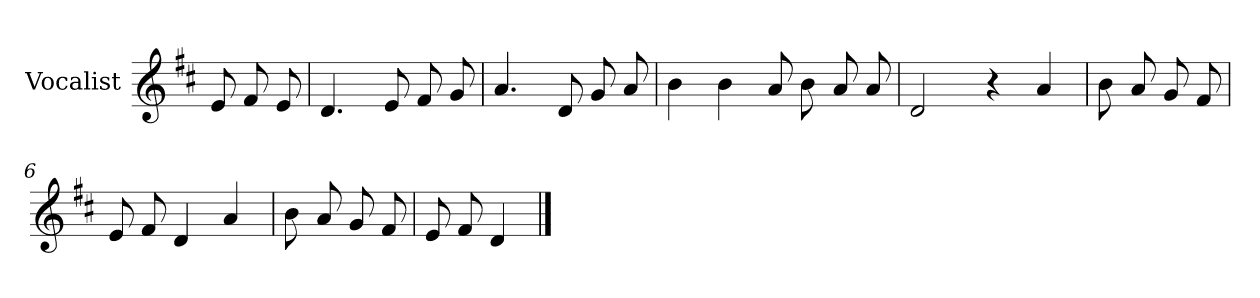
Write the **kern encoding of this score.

**kern
*part1
*staff1
*I"Vocalist
*k[f#c#]
*D:
=
8e
8f#
8e
=1
4.d
8e
8f#
8g
=2
4.a
8d
8g
8a
=3
4b
4b
8a
8b
8a
8a
=4
2d
4r
4a
=5
8b
8a
8g
8f#
=6
8e
8f#
4d
4a
=7
8b
8a
8g
8f#
=8
8e
8f#
4d
==
*-
